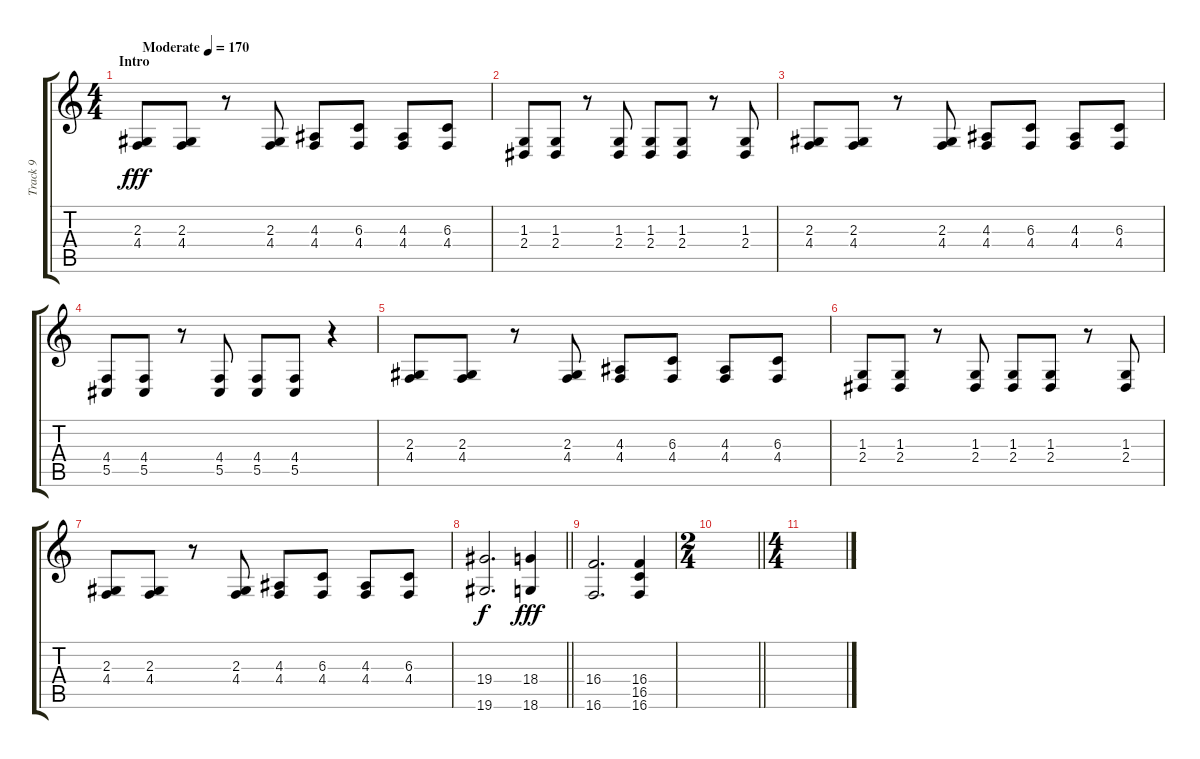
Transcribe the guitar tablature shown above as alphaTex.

\track ("Track 9" "Track 9") {instrument trumpet}
\staff {score tabs}
\tuning (Eb4 Bb3 Gb3 Db3 Ab2 Db2) {hide}
\ts (4 4)
\section ("" "Intro")
\tempo (170 "Moderate")
\clef g2
\ks c
(2.3 4.4).8{dy fff instrument trumpet} (2.3 4.4).8 r.8 (2.3 4.4).8 (4.3 4.4).8 (6.3 4.4).8 (4.3 4.4).8 (6.3 4.4).8 |
(1.3 2.4).8 (1.3 2.4).8 r.8 (1.3 2.4).8 (1.3 2.4).8 (1.3 2.4).8 r.8 (1.3 2.4).8 |
(2.3 4.4).8 (2.3 4.4).8 r.8 (2.3 4.4).8 (4.3 4.4).8 (6.3 4.4).8 (4.3 4.4).8 (6.3 4.4).8 |
(4.4 5.5).8 (4.4 5.5).8 r.8 (4.4 5.5).8 (4.4 5.5).8 (4.4 5.5).8 r.4 |
(2.3 4.4).8 (2.3 4.4).8 r.8 (2.3 4.4).8 (4.3 4.4).8 (6.3 4.4).8 (4.3 4.4).8 (6.3 4.4).8 |
(1.3 2.4).8 (1.3 2.4).8 r.8 (1.3 2.4).8 (1.3 2.4).8 (1.3 2.4).8 r.8 (1.3 2.4).8 |
(2.3 4.4).8 (2.3 4.4).8 r.8 (2.3 4.4).8 (4.3 4.4).8 (6.3 4.4).8 (4.3 4.4).8 (6.3 4.4).8 |
\barLineRight lightlight
(19.4 19.6).2{d dy f} (18.4 18.6).4{dy fff} |
(16.4 16.6).2{d} (16.4 16.5 16.6).4 |
\ts (2 4)
\barLineRight lightlight
|
\ts (4 4)
\section ("" "")
